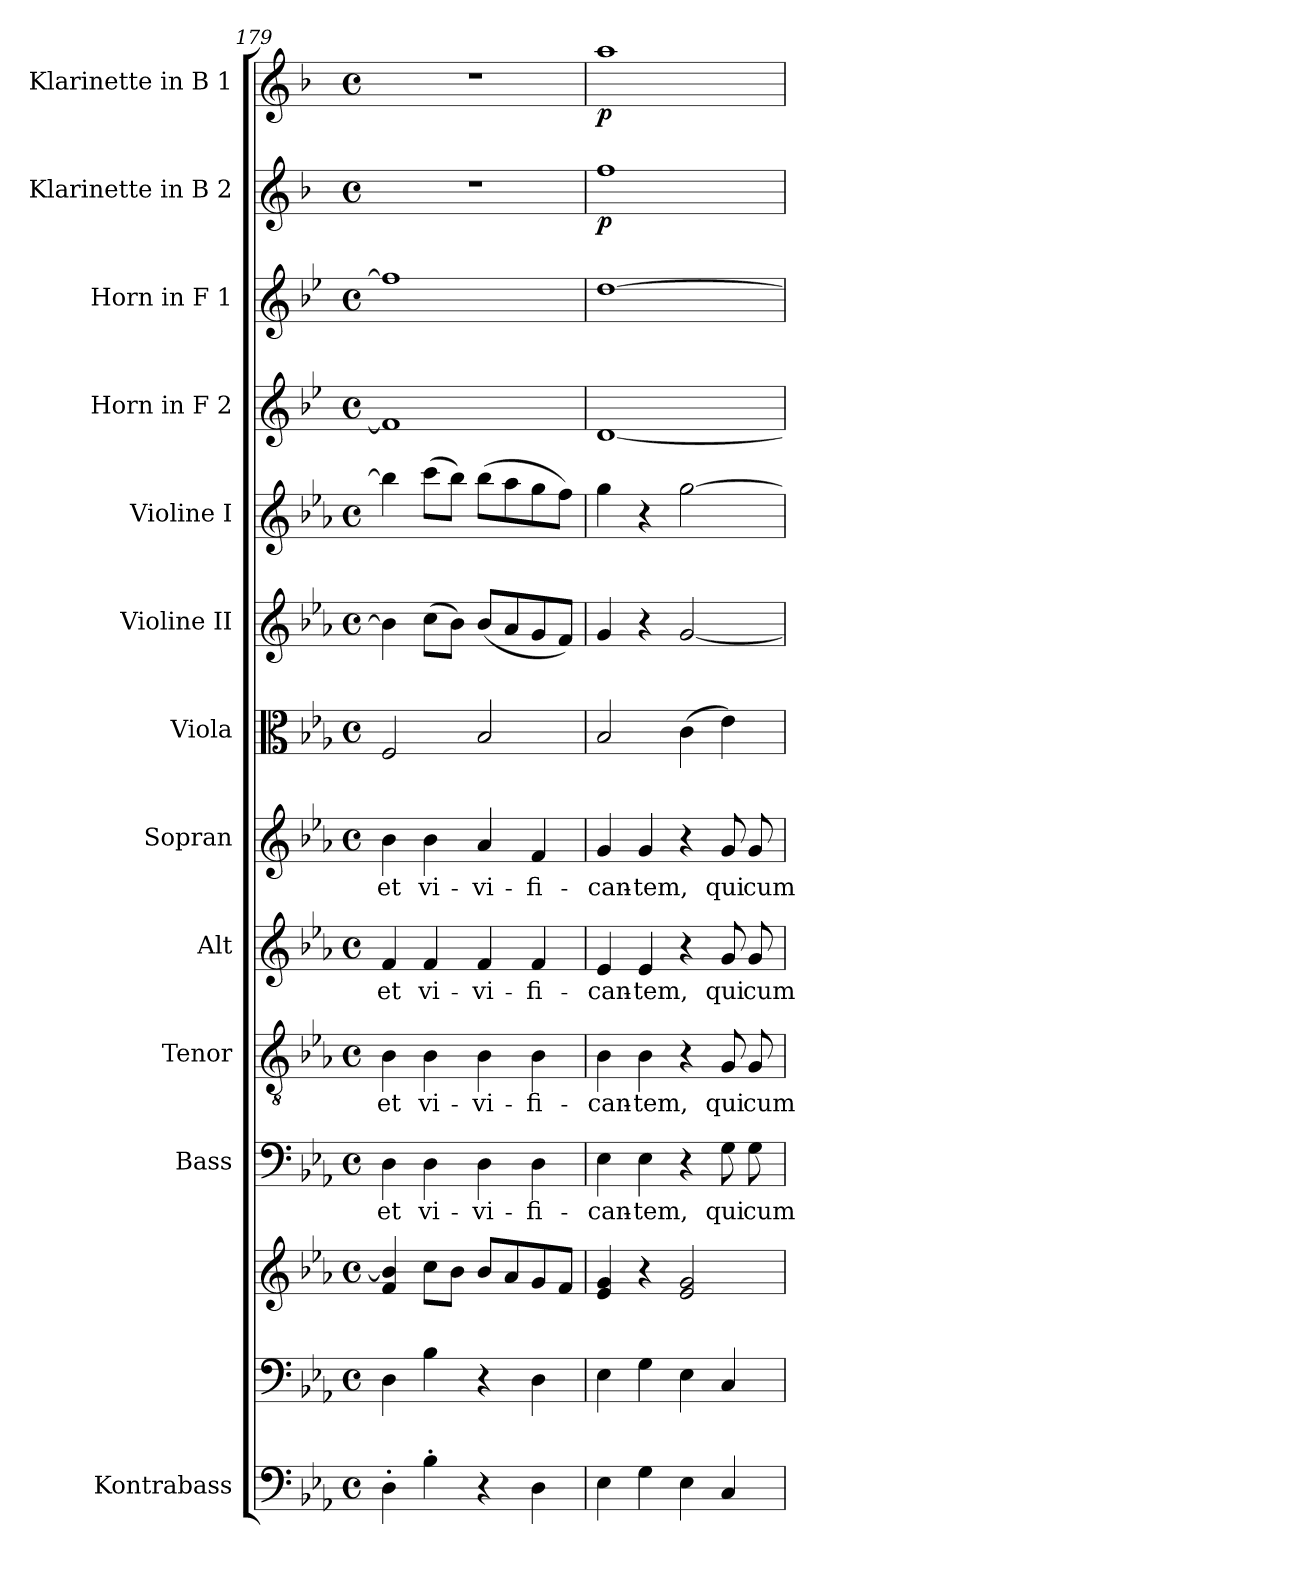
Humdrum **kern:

**kern	**kern	**kern	**kern	**text	**kern	**text	**kern	**text	**kern	**text	**kern	**kern	**kern	**kern	**kern	**kern	**dynam	**kern	**dynam
*part13	*part12	*part12	*part11	*part11	*part10	*part10	*part9	*part9	*part8	*part8	*part7	*part6	*part5	*part4	*part3	*part2	*part2	*part1	*part1
*staff14	*staff13	*staff12	*staff11	*staff11	*staff10	*staff10	*staff9	*staff9	*staff8	*staff8	*staff7	*staff6	*staff5	*staff4	*staff3	*staff2	*staff2	*staff1	*staff1
*I"Kontrabass	*	*	*I"Bass	*	*I"Tenor	*	*I"Alt	*	*I"Sopran	*	*I"Viola	*I"Violine II	*I"Violine I	*I"Horn in F 2	*I"Horn in F 1	*I"Klarinette in B 2	*	*I"Klarinette in B 1	*
*I'Kb.	*	*	*I'B	*	*I'T	*	*I'A	*	*I'S	*	*I'Vla.	*I'Vl. II	*I'Vl. I	*I'Hrn. 2	*I'Hrn. 1	*	*	*	*
*clefF4	*clefF4	*clefG2	*clefF4	*	*clefGv2	*	*clefG2	*	*clefG2	*	*clefC3	*clefG2	*clefG2	*clefG2	*clefG2	*clefG2	*	*clefG2	*
*ITrd7c12	*	*	*	*	*	*	*	*	*	*	*	*	*	*ITrd4c7	*ITrd4c7	*ITrd1c2	*	*ITrd1c2	*
*k[b-e-a-]	*k[b-e-a-]	*k[b-e-a-]	*k[b-e-a-]	*	*k[b-e-a-]	*	*k[b-e-a-]	*	*k[b-e-a-]	*	*k[b-e-a-]	*k[b-e-a-]	*k[b-e-a-]	*k[b-e-a-]	*k[b-e-a-]	*k[b-e-a-]	*	*k[b-e-a-]	*
*E-:	*E-:	*E-:	*E-:	*	*E-:	*	*E-:	*	*E-:	*	*E-:	*E-:	*E-:	*E-:	*E-:	*E-:	*	*E-:	*
*M4/4	*M4/4	*M4/4	*M4/4	*	*M4/4	*	*M4/4	*	*M4/4	*	*M4/4	*M4/4	*M4/4	*M4/4	*M4/4	*M4/4	*	*M4/4	*
*met(c)	*met(c)	*met(c)	*met(c)	*	*met(c)	*	*met(c)	*	*met(c)	*	*met(c)	*met(c)	*met(c)	*met(c)	*met(c)	*met(c)	*	*met(c)	*
=179	=179	=179	=179	=179	=179	=179	=179	=179	=179	=179	=179	=179	=179	=179	=179	=179	=179	=179	=179
!	!	!	!	!LO:LY:b	!	!LO:LY:b	!	!LO:LY:b	!	!LO:LY:b	!	!	!	!	!	!	!	!	!
4DD'>\	4D\	4f/ 4b-/]	4D\	et	4B-\	et	4f/	et	4b-\	et	2F/	4b-\]	4bb-\]	1B-]	1b-]	1r	.	1r	.
!	!	!	!	!LO:LY:b	!	!LO:LY:b	!	!LO:LY:b	!	!LO:LY:b	!	!	!	!	!	!	!	!	!
4BB-'>\	4B-\	8cc\L	4D\	vi-	4B-\	vi-	4f/	vi-	4b-\	vi-	.	(>8cc\L	(>8ccc\L	.	.	.	.	.	.
.	.	8b-\J	.	.	.	.	.	.	.	.	.	8b-\J)	8bb-\J)	.	.	.	.	.	.
!	!	!	!	!LO:LY:b	!	!LO:LY:b	!	!LO:LY:b	!	!LO:LY:b	!	!	!	!	!	!	!	!	!
4r	4r	8b-/L	4D\	-vi-	4B-\	-vi-	4f/	-vi-	4a-/	-vi-	2B-/	(<8b-/L	(>8bb-\L	.	.	.	.	.	.
.	.	8a-/	.	.	.	.	.	.	.	.	.	8a-/	8aa-\	.	.	.	.	.	.
!	!	!	!	!LO:LY:b	!	!LO:LY:b	!	!LO:LY:b	!	!LO:LY:b	!	!	!	!	!	!	!	!	!
4DD\	4D\	8g/	4D\	-fi-	4B-\	-fi-	4f/	-fi-	4f/	-fi-	.	8g/	8gg\	.	.	.	.	.	.
.	.	8f/J	.	.	.	.	.	.	.	.	.	8f/J)	8ff\J)	.	.	.	.	.	.
=180	=180	=180	=180	=180	=180	=180	=180	=180	=180	=180	=180	=180	=180	=180	=180	=180	=180	=180	=180
!	!	!	!	!LO:LY:b	!	!LO:LY:b	!	!LO:LY:b	!	!LO:LY:b	!	!	!	!	!	!	!LO:DY:b	!	!LO:DY:b
4EE-\	4E-\	4e-/ 4g/	4E-\	-can-	4B-\	-can-	4e-/	-can-	4g/	-can-	2B-/	4g/	4gg\	[1G	[1g	1ee-	p	1gg	p
!	!	!	!	!LO:LY:b	!	!LO:LY:b	!	!LO:LY:b	!	!LO:LY:b	!	!	!	!	!	!	!	!	!
4GG\	4G\	4r	4E-\	-tem,	4B-\	-tem,	4e-/	-tem,	4g/	-tem,	.	4r	4r	.	.	.	.	.	.
4EE-\	4E-\	2e-/ 2g/	4r	.	4r	.	4r	.	4r	.	(>4c\	[2g/	[2gg\	.	.	.	.	.	.
!	!	!	!	!LO:LY:b	!	!LO:LY:b	!	!LO:LY:b	!	!LO:LY:b	!	!	!	!	!	!	!	!	!
4CC/	4C/	.	8G\	qui	8G/	qui	8g/	qui	8g/	qui	4e-\)	.	.	.	.	.	.	.	.
!	!	!	!	!LO:LY:b	!	!LO:LY:b	!	!LO:LY:b	!	!LO:LY:b	!	!	!	!	!	!	!	!	!
.	.	.	8G\	cum	8G/	cum	8g/	cum	8g/	cum	.	.	.	.	.	.	.	.	.
=	=	=	=	=	=	=	=	=	=	=	=	=	=	=	=	=	=	=	=
*-	*-	*-	*-	*-	*-	*-	*-	*-	*-	*-	*-	*-	*-	*-	*-	*-	*-	*-	*-
